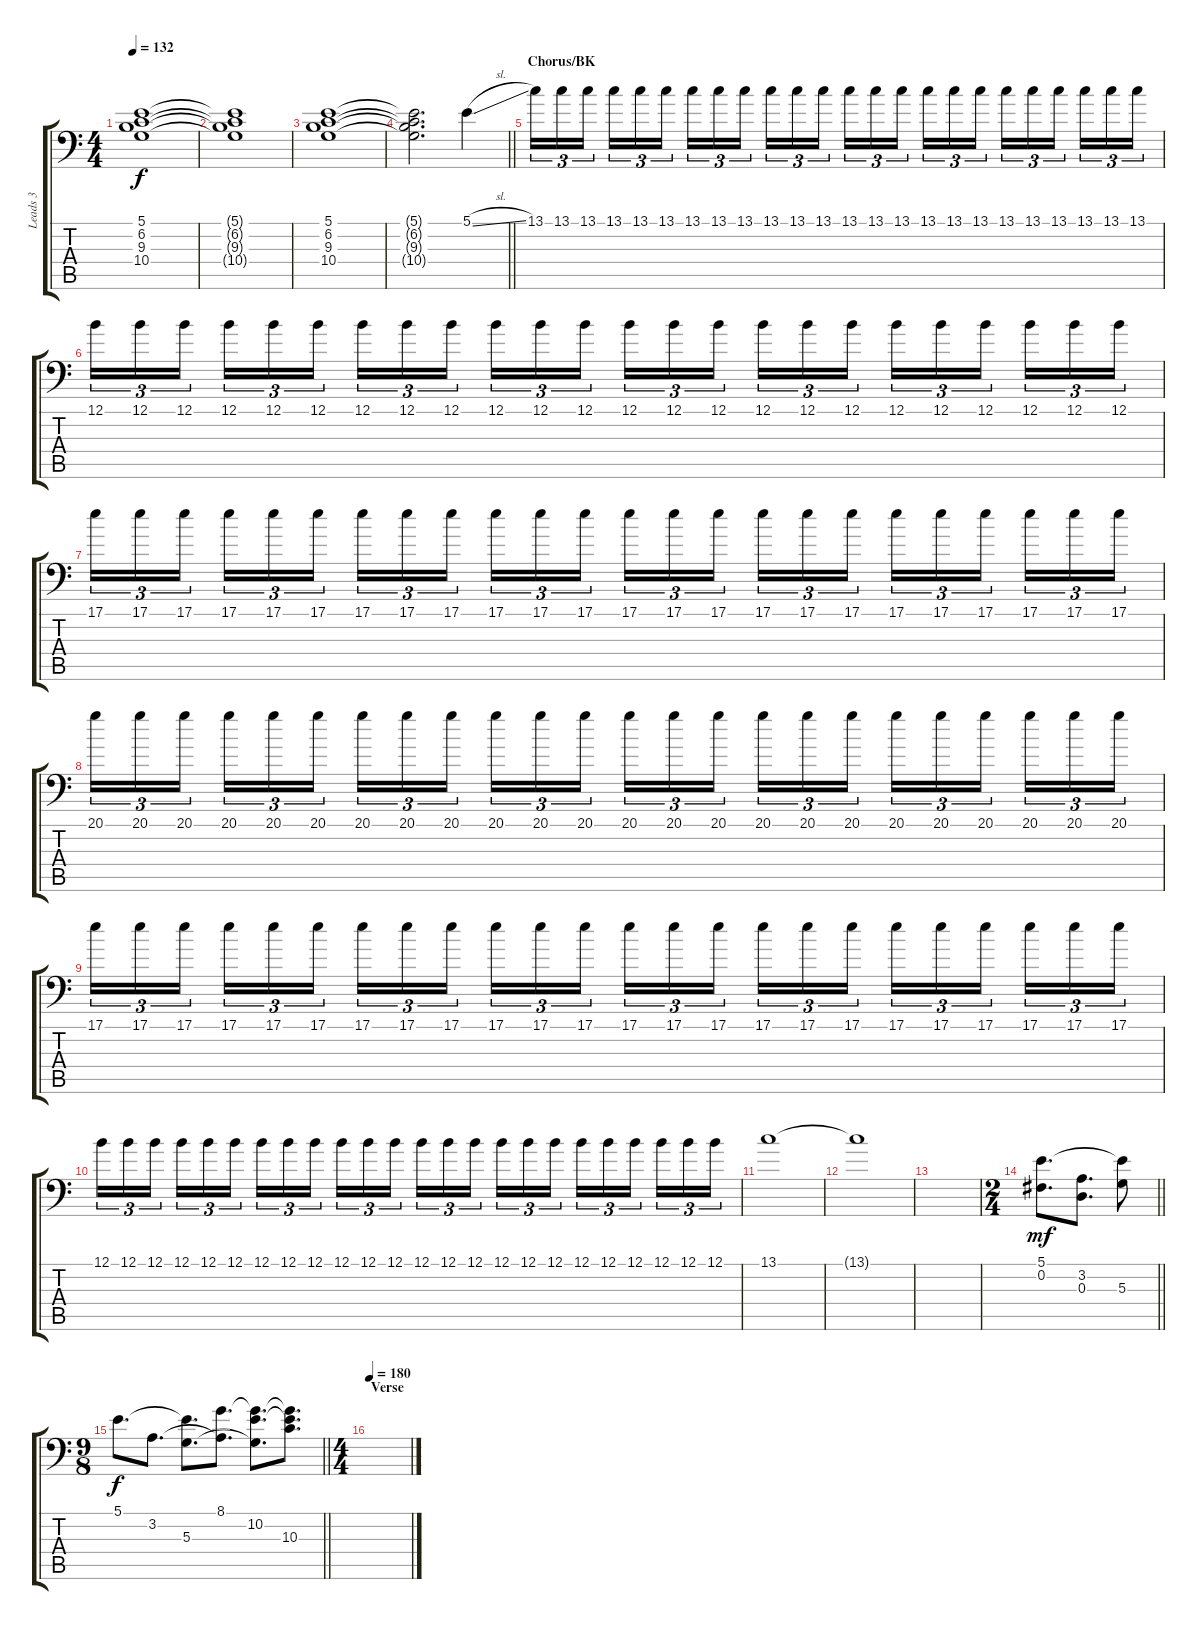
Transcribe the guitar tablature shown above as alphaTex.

\track ("Leads 3" "Leads 3") {instrument synthstrings1}
\staff {score tabs}
\tuning (B3 Gb3 D3 A2 E2 A1) {hide}
\ts (4 4)
\tempo 132
\clef f4
\ks c
(5.1 6.2 9.3 10.4).1{dy f} |
(5.1{t} 6.2{t} 9.3{t} 10.4{t}).1 |
(5.1 6.2 9.3 10.4).1 |
\barLineRight lightlight
(5.1{t} 6.2{t} 9.3{t} 10.4{t}).2{d} 5.1{sl}.4{instrument overdrivenguitar} |
\section ("" "Chorus/BK")
13.1.16{tu (3 2) instrument overdrivenguitar} 13.1.16{tu (3 2)} 13.1.16{tu (3 2) beam splitsecondary} 13.1.16{tu (3 2)} 13.1.16{tu (3 2)} 13.1.16{tu (3 2)} 13.1.16{tu (3 2)} 13.1.16{tu (3 2)} 13.1.16{tu (3 2) beam splitsecondary} 13.1.16{tu (3 2)} 13.1.16{tu (3 2)} 13.1.16{tu (3 2)} 13.1.16{tu (3 2)} 13.1.16{tu (3 2)} 13.1.16{tu (3 2) beam splitsecondary} 13.1.16{tu (3 2)} 13.1.16{tu (3 2)} 13.1.16{tu (3 2)} 13.1.16{tu (3 2)} 13.1.16{tu (3 2)} 13.1.16{tu (3 2) beam splitsecondary} 13.1.16{tu (3 2)} 13.1.16{tu (3 2)} 13.1.16{tu (3 2)} |
12.1.16{tu (3 2)} 12.1.16{tu (3 2)} 12.1.16{tu (3 2) beam splitsecondary} 12.1.16{tu (3 2)} 12.1.16{tu (3 2)} 12.1.16{tu (3 2)} 12.1.16{tu (3 2)} 12.1.16{tu (3 2)} 12.1.16{tu (3 2) beam splitsecondary} 12.1.16{tu (3 2)} 12.1.16{tu (3 2)} 12.1.16{tu (3 2)} 12.1.16{tu (3 2)} 12.1.16{tu (3 2)} 12.1.16{tu (3 2) beam splitsecondary} 12.1.16{tu (3 2)} 12.1.16{tu (3 2)} 12.1.16{tu (3 2)} 12.1.16{tu (3 2)} 12.1.16{tu (3 2)} 12.1.16{tu (3 2) beam splitsecondary} 12.1.16{tu (3 2)} 12.1.16{tu (3 2)} 12.1.16{tu (3 2)} |
17.1.16{tu (3 2)} 17.1.16{tu (3 2)} 17.1.16{tu (3 2) beam splitsecondary} 17.1.16{tu (3 2)} 17.1.16{tu (3 2)} 17.1.16{tu (3 2)} 17.1.16{tu (3 2)} 17.1.16{tu (3 2)} 17.1.16{tu (3 2) beam splitsecondary} 17.1.16{tu (3 2)} 17.1.16{tu (3 2)} 17.1.16{tu (3 2)} 17.1.16{tu (3 2)} 17.1.16{tu (3 2)} 17.1.16{tu (3 2) beam splitsecondary} 17.1.16{tu (3 2)} 17.1.16{tu (3 2)} 17.1.16{tu (3 2)} 17.1.16{tu (3 2)} 17.1.16{tu (3 2)} 17.1.16{tu (3 2) beam splitsecondary} 17.1.16{tu (3 2)} 17.1.16{tu (3 2)} 17.1.16{tu (3 2)} |
20.1.16{tu (3 2)} 20.1.16{tu (3 2)} 20.1.16{tu (3 2) beam splitsecondary} 20.1.16{tu (3 2)} 20.1.16{tu (3 2)} 20.1.16{tu (3 2)} 20.1.16{tu (3 2)} 20.1.16{tu (3 2)} 20.1.16{tu (3 2) beam splitsecondary} 20.1.16{tu (3 2)} 20.1.16{tu (3 2)} 20.1.16{tu (3 2)} 20.1.16{tu (3 2)} 20.1.16{tu (3 2)} 20.1.16{tu (3 2) beam splitsecondary} 20.1.16{tu (3 2)} 20.1.16{tu (3 2)} 20.1.16{tu (3 2)} 20.1.16{tu (3 2)} 20.1.16{tu (3 2)} 20.1.16{tu (3 2) beam splitsecondary} 20.1.16{tu (3 2)} 20.1.16{tu (3 2)} 20.1.16{tu (3 2)} |
17.1.16{tu (3 2)} 17.1.16{tu (3 2)} 17.1.16{tu (3 2) beam splitsecondary} 17.1.16{tu (3 2)} 17.1.16{tu (3 2)} 17.1.16{tu (3 2)} 17.1.16{tu (3 2)} 17.1.16{tu (3 2)} 17.1.16{tu (3 2) beam splitsecondary} 17.1.16{tu (3 2)} 17.1.16{tu (3 2)} 17.1.16{tu (3 2)} 17.1.16{tu (3 2)} 17.1.16{tu (3 2)} 17.1.16{tu (3 2) beam splitsecondary} 17.1.16{tu (3 2)} 17.1.16{tu (3 2)} 17.1.16{tu (3 2)} 17.1.16{tu (3 2)} 17.1.16{tu (3 2)} 17.1.16{tu (3 2) beam splitsecondary} 17.1.16{tu (3 2)} 17.1.16{tu (3 2)} 17.1.16{tu (3 2)} |
12.1.16{tu (3 2)} 12.1.16{tu (3 2)} 12.1.16{tu (3 2) beam splitsecondary} 12.1.16{tu (3 2)} 12.1.16{tu (3 2)} 12.1.16{tu (3 2)} 12.1.16{tu (3 2)} 12.1.16{tu (3 2)} 12.1.16{tu (3 2) beam splitsecondary} 12.1.16{tu (3 2)} 12.1.16{tu (3 2)} 12.1.16{tu (3 2)} 12.1.16{tu (3 2)} 12.1.16{tu (3 2)} 12.1.16{tu (3 2) beam splitsecondary} 12.1.16{tu (3 2)} 12.1.16{tu (3 2)} 12.1.16{tu (3 2)} 12.1.16{tu (3 2)} 12.1.16{tu (3 2)} 12.1.16{tu (3 2) beam splitsecondary} 12.1.16{tu (3 2)} 12.1.16{tu (3 2)} 12.1.16{tu (3 2)} |
13.1.1 |
13.1{t}.1 |
|
\ts (2 4)
\barLineRight lightlight
(5.1 0.2).8{d dy mf} (3.2 0.3).8{d} (5.1{t} 5.3).8 |
\ts (9 8)
\barLineRight lightlight
5.1.8{d dy f} 3.2.8{d} (5.1{t} 5.3).8{d} (8.1 3.2{t}).8{d} (8.1{t} 10.2 5.3{t}).8{d} (8.1{t} 10.2{t} 10.3).8{d} |
\ts (4 4)
\section ("" "Verse")
\tempo 180
